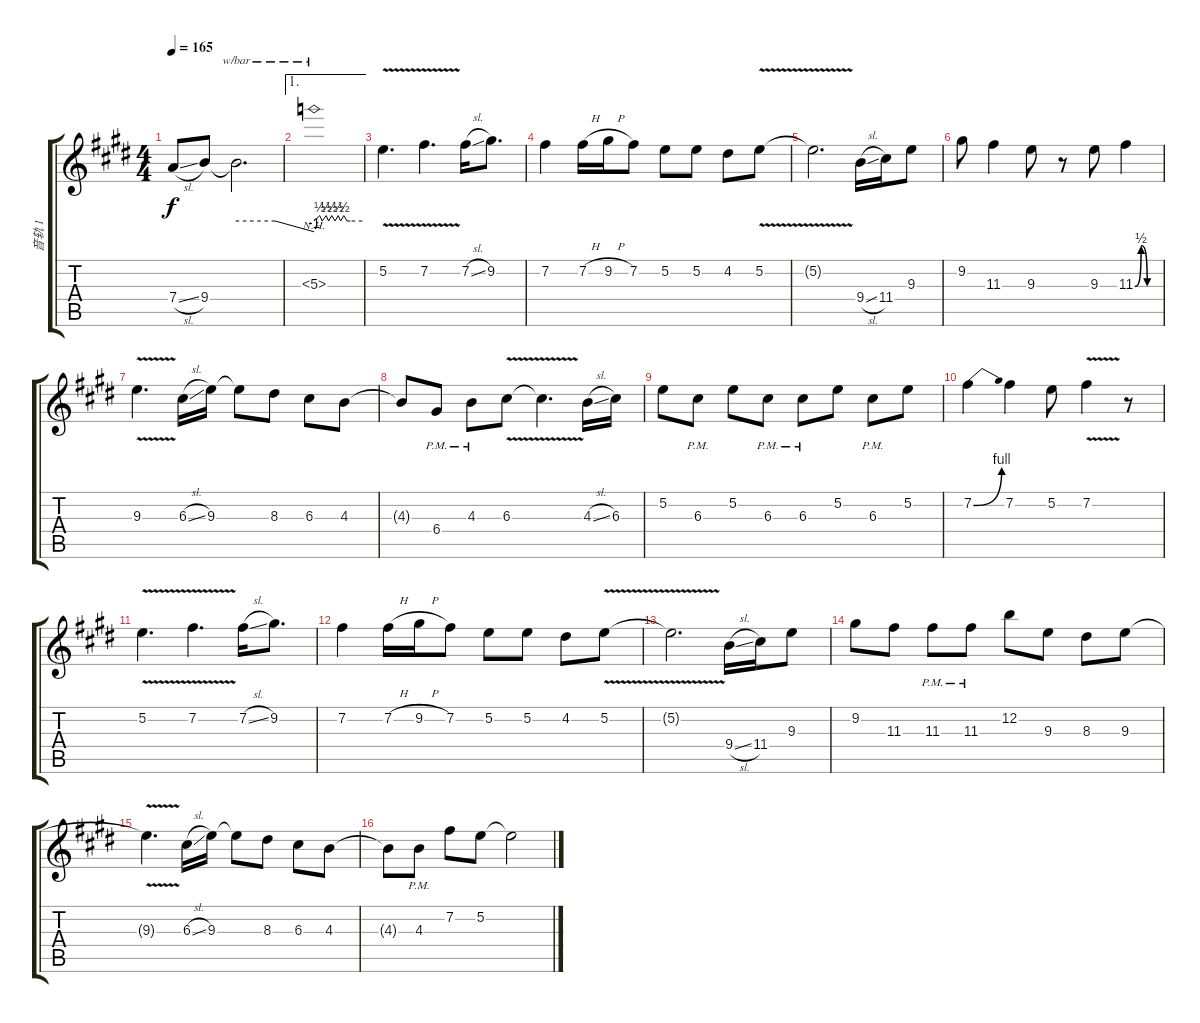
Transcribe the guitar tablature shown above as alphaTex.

\track ("音轨 1" "音轨 1") {instrument distortionguitar}
\staff {score tabs}
\tuning (E4 B3 G3 D3 A2 E2) {hide}
\ts (4 4)
\tempo 165
\clef g2
\ks e
7.4{sl}.8{dy f} 9.4.8 9.4{t}.2{d tbe (custom default 0 0 30 0 60 -4) txt ""} |
\ae 1
5.3{nh}.1{tbe (custom default 0 0 7 2 10 0 15 2 18 0 22 2 26 0 30 2 33 0 37 2 41 0 45 0 60 0)} |
5.2{v}.4{d} 7.2{v}.4{d} 7.2{sl}.16 9.2.8{d} |
7.2.4 7.2{h}.16 9.2{h}.16 7.2.8 5.2.8 5.2.8 4.2.8 5.2{v}.8 |
5.2{t}.2{d} 9.4{sl}.16 11.4.16 9.3.8 |
9.2.8 11.3.4 9.3.8 r.8 9.3.8 11.3{be (custom 0 0 15 2 30 0 60 0)}.4 |
9.3{v}.4{d} 6.3{sl}.16 9.3.16 9.3{t}.8 8.3.8 6.3.8 4.3.8 |
4.3{t}.8 6.4{pm}.8 4.3{pm}.8 6.3{v}.8 6.3{t}.4{d} 4.3{sl}.16 6.3.16 |
5.2.8 6.3{pm}.8 5.2.8 6.3{pm}.8 6.3{pm}.8 5.2.8 6.3{pm}.8 5.2.8 |
7.2{be (bend 0 0 60 4)}.4 7.2.4 5.2.8 7.2{v}.4 r.8 |
5.2{v}.4{d} 7.2{v}.4{d} 7.2{sl}.16 9.2.8{d} |
7.2.4 7.2{h}.16 9.2{h}.16 7.2.8 5.2.8 5.2.8 4.2.8 5.2{v}.8 |
5.2{t}.2{d} 9.4{sl}.16 11.4.16 9.3.8 |
9.2.8 11.3.8 11.3{pm}.8 11.3{pm}.8 12.2.8 9.3.8 8.3.8 9.3.8 |
9.3{v t}.4{d} 6.3{sl}.16 9.3.16 9.3{t}.8 8.3.8 6.3.8 4.3.8 |
4.3{t}.8 4.3{pm}.8 7.2.8 5.2.8 5.2{t}.2
